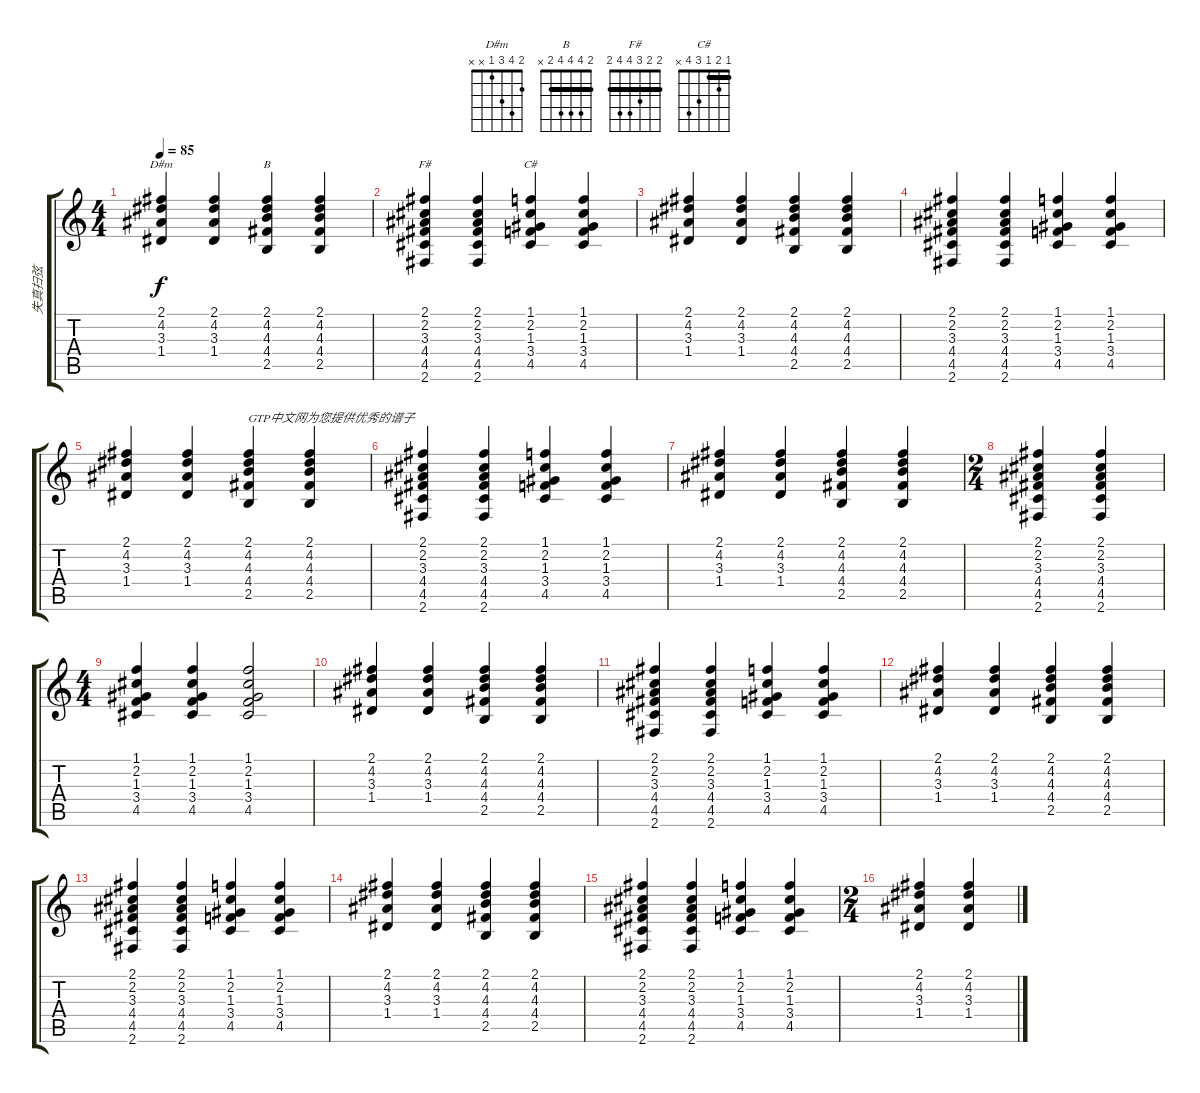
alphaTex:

\track ("失真扫弦" "失真扫弦") {instrument distortionguitar}
\staff {score tabs}
\tuning (E4 B3 G3 D3 A2 E2) {hide}
\chord ("D#m" 2 4 3 1 x x)
\chord ("B" 2 4 4 4 2 x) {barre 2}
\chord ("F#" 2 2 3 4 4 2) {barre 2}
\chord ("C#" 1 2 1 3 4 x) {barre 1}
\ts (4 4)
\tempo 85
\clef g2
\ks c
(2.1 4.2 3.3 1.4).4{ch "D#m" dy f} (2.1 4.2 3.3 1.4).4 (2.1 4.2 4.3 4.4 2.5).4{ch "B"} (2.1 4.2 4.3 4.4 2.5).4 |
(2.1 2.2 3.3 4.4 4.5 2.6).4{ch "F#"} (2.1 2.2 3.3 4.4 4.5 2.6).4 (1.1 2.2 1.3 3.4 4.5).4{ch "C#"} (1.1 2.2 1.3 3.4 4.5).4 |
(2.1 4.2 3.3 1.4).4 (2.1 4.2 3.3 1.4).4 (2.1 4.2 4.3 4.4 2.5).4 (2.1 4.2 4.3 4.4 2.5).4 |
(2.1 2.2 3.3 4.4 4.5 2.6).4 (2.1 2.2 3.3 4.4 4.5 2.6).4 (1.1 2.2 1.3 3.4 4.5).4 (1.1 2.2 1.3 3.4 4.5).4 |
(2.1 4.2 3.3 1.4).4 (2.1 4.2 3.3 1.4).4 (2.1 4.2 4.3 4.4 2.5).4{txt "GTP中文网为您提供优秀的谱子"} (2.1 4.2 4.3 4.4 2.5).4 |
(2.1 2.2 3.3 4.4 4.5 2.6).4 (2.1 2.2 3.3 4.4 4.5 2.6).4 (1.1 2.2 1.3 3.4 4.5).4 (1.1 2.2 1.3 3.4 4.5).4 |
(2.1 4.2 3.3 1.4).4 (2.1 4.2 3.3 1.4).4 (2.1 4.2 4.3 4.4 2.5).4 (2.1 4.2 4.3 4.4 2.5).4 |
\ts (2 4)
(2.1 2.2 3.3 4.4 4.5 2.6).4 (2.1 2.2 3.3 4.4 4.5 2.6).4 |
\ts (4 4)
(1.1 2.2 1.3 3.4 4.5).4 (1.1 2.2 1.3 3.4 4.5).4 (1.1 2.2 1.3 3.4 4.5).2 |
(2.1 4.2 3.3 1.4).4 (2.1 4.2 3.3 1.4).4 (2.1 4.2 4.3 4.4 2.5).4 (2.1 4.2 4.3 4.4 2.5).4 |
(2.1 2.2 3.3 4.4 4.5 2.6).4 (2.1 2.2 3.3 4.4 4.5 2.6).4 (1.1 2.2 1.3 3.4 4.5).4 (1.1 2.2 1.3 3.4 4.5).4 |
(2.1 4.2 3.3 1.4).4 (2.1 4.2 3.3 1.4).4 (2.1 4.2 4.3 4.4 2.5).4 (2.1 4.2 4.3 4.4 2.5).4 |
(2.1 2.2 3.3 4.4 4.5 2.6).4 (2.1 2.2 3.3 4.4 4.5 2.6).4 (1.1 2.2 1.3 3.4 4.5).4 (1.1 2.2 1.3 3.4 4.5).4 |
(2.1 4.2 3.3 1.4).4 (2.1 4.2 3.3 1.4).4 (2.1 4.2 4.3 4.4 2.5).4 (2.1 4.2 4.3 4.4 2.5).4 |
(2.1 2.2 3.3 4.4 4.5 2.6).4 (2.1 2.2 3.3 4.4 4.5 2.6).4 (1.1 2.2 1.3 3.4 4.5).4 (1.1 2.2 1.3 3.4 4.5).4 |
\ts (2 4)
(2.1 4.2 3.3 1.4).4 (2.1 4.2 3.3 1.4).4
